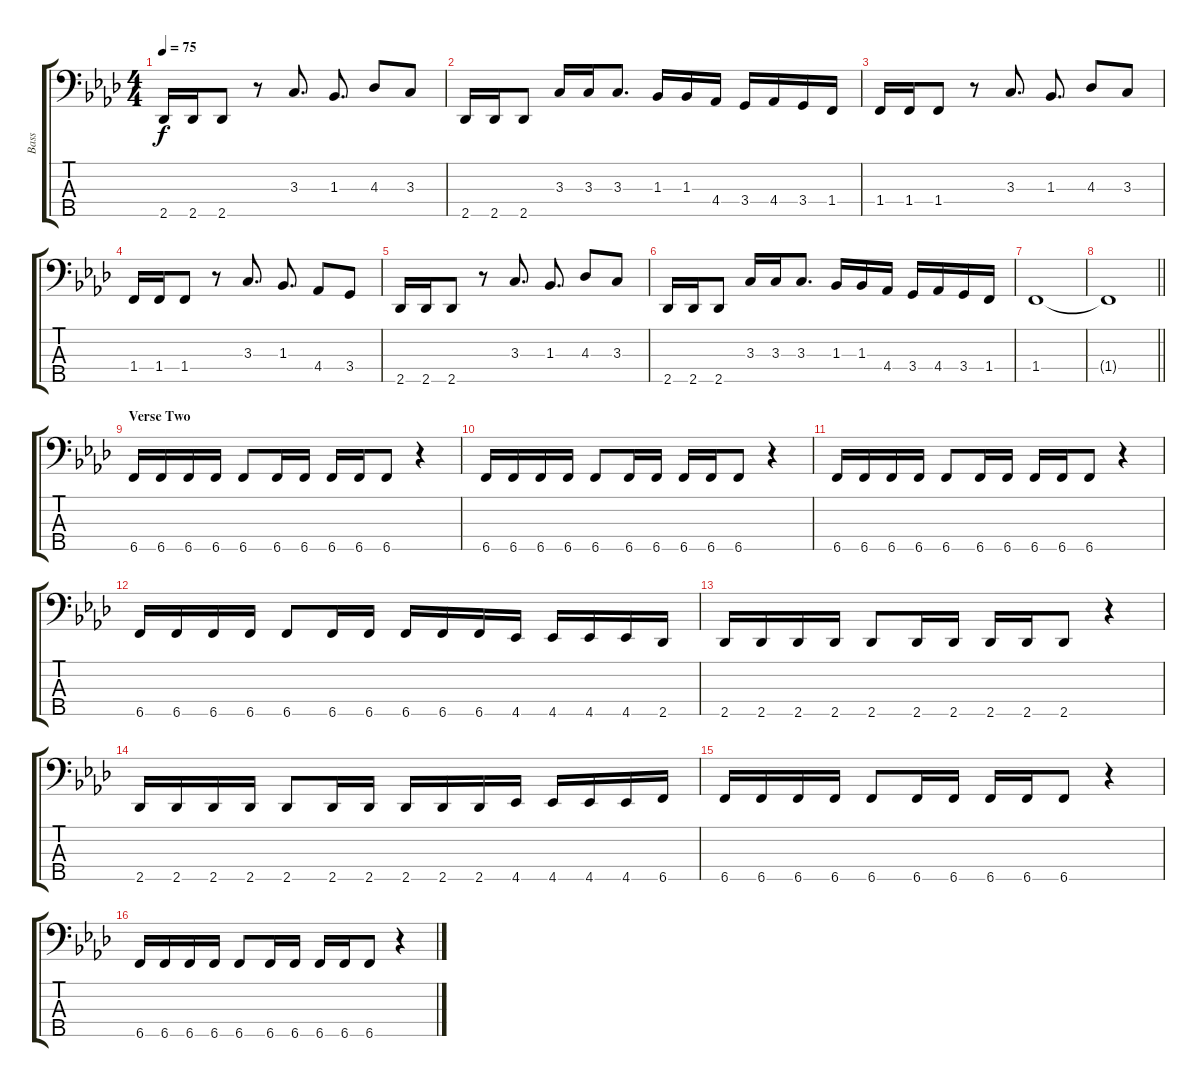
\track ("Bass" "Bass") {instrument electricbassfinger}
\staff {score tabs}
\tuning (G2 D2 A1 E1 B0) {hide}
\ts (4 4)
\tempo 75
\clef f4
\ks ab
2.5.16{dy f} 2.5.16 2.5.8 r.8 3.3.8{d} 1.3.8{d} 4.3.8 3.3.8 |
2.5.16 2.5.16 2.5.8 3.3.16 3.3.16 3.3.8{d} 1.3.16 1.3.16 4.4.16 3.4.16 4.4.16 3.4.16 1.4.16 |
1.4.16 1.4.16 1.4.8 r.8 3.3.8{d} 1.3.8{d} 4.3.8 3.3.8 |
1.4.16 1.4.16 1.4.8 r.8 3.3.8{d} 1.3.8{d} 4.4.8 3.4.8 |
2.5.16 2.5.16 2.5.8 r.8 3.3.8{d} 1.3.8{d} 4.3.8 3.3.8 |
2.5.16 2.5.16 2.5.8 3.3.16 3.3.16 3.3.8{d} 1.3.16 1.3.16 4.4.16 3.4.16 4.4.16 3.4.16 1.4.16 |
1.4.1 |
\barLineRight lightlight
1.4{t}.1 |
\section ("" "Verse Two")
6.5.16 6.5.16 6.5.16 6.5.16 6.5.8 6.5.16 6.5.16 6.5.16 6.5.16 6.5.8 r.4 |
6.5.16 6.5.16 6.5.16 6.5.16 6.5.8 6.5.16 6.5.16 6.5.16 6.5.16 6.5.8 r.4 |
6.5.16 6.5.16 6.5.16 6.5.16 6.5.8 6.5.16 6.5.16 6.5.16 6.5.16 6.5.8 r.4 |
6.5.16 6.5.16 6.5.16 6.5.16 6.5.8 6.5.16 6.5.16 6.5.16 6.5.16 6.5.16 4.5.16 4.5.16 4.5.16 4.5.16 2.5.16 |
2.5.16 2.5.16 2.5.16 2.5.16 2.5.8 2.5.16 2.5.16 2.5.16 2.5.16 2.5.8 r.4 |
2.5.16 2.5.16 2.5.16 2.5.16 2.5.8 2.5.16 2.5.16 2.5.16 2.5.16 2.5.16 4.5.16 4.5.16 4.5.16 4.5.16 6.5.16 |
6.5.16 6.5.16 6.5.16 6.5.16 6.5.8 6.5.16 6.5.16 6.5.16 6.5.16 6.5.8 r.4 |
6.5.16 6.5.16 6.5.16 6.5.16 6.5.8 6.5.16 6.5.16 6.5.16 6.5.16 6.5.8 r.4
